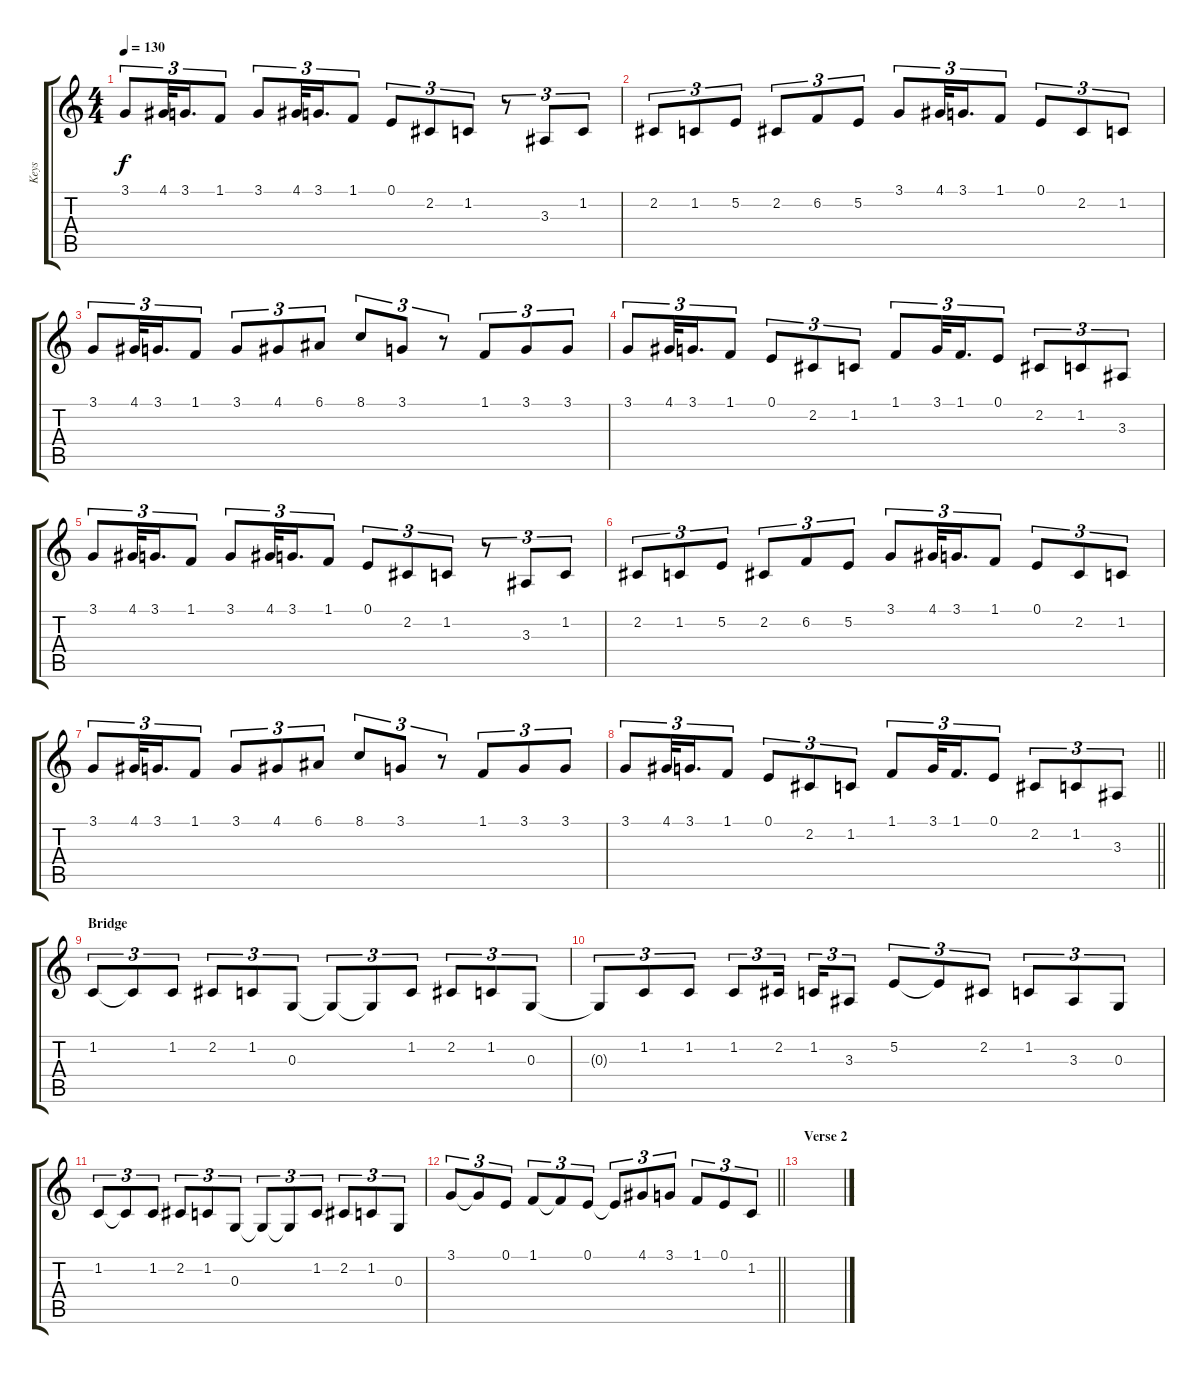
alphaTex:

\track ("Keys " "Keys ") {instrument lead1square}
\staff {score tabs}
\tuning (E4 B3 G3 D3 A2 E2) {hide}
\ts (4 4)
\tempo 130
\clef g2
\ks c
3.1.8{tu (3 2) dy f} 4.1.32{tu (3 2)} 3.1.16{d tu (3 2)} 1.1.8{tu (3 2)} 3.1.8{tu (3 2)} 4.1.32{tu (3 2)} 3.1.16{d tu (3 2)} 1.1.8{tu (3 2)} 0.1.8{tu (3 2)} 2.2.8{tu (3 2)} 1.2.8{tu (3 2)} r.8{tu (3 2)} 3.3.8{tu (3 2)} 1.2.8{tu (3 2)} |
2.2.8{tu (3 2)} 1.2.8{tu (3 2)} 5.2.8{tu (3 2)} 2.2.8{tu (3 2)} 6.2.8{tu (3 2)} 5.2.8{tu (3 2)} 3.1.8{tu (3 2)} 4.1.32{tu (3 2)} 3.1.16{d tu (3 2)} 1.1.8{tu (3 2)} 0.1.8{tu (3 2)} 2.2.8{tu (3 2)} 1.2.8{tu (3 2)} |
3.1.8{tu (3 2)} 4.1.32{tu (3 2)} 3.1.16{d tu (3 2)} 1.1.8{tu (3 2)} 3.1.8{tu (3 2)} 4.1.8{tu (3 2)} 6.1.8{tu (3 2)} 8.1.8{tu (3 2)} 3.1.8{tu (3 2)} r.8{tu (3 2)} 1.1.8{tu (3 2)} 3.1.8{tu (3 2)} 3.1.8{tu (3 2)} |
3.1.8{tu (3 2)} 4.1.32{tu (3 2)} 3.1.16{d tu (3 2)} 1.1.8{tu (3 2)} 0.1.8{tu (3 2)} 2.2.8{tu (3 2)} 1.2.8{tu (3 2)} 1.1.8{tu (3 2)} 3.1.32{tu (3 2)} 1.1.16{d tu (3 2)} 0.1.8{tu (3 2)} 2.2.8{tu (3 2)} 1.2.8{tu (3 2)} 3.3.8{tu (3 2)} |
3.1.8{tu (3 2)} 4.1.32{tu (3 2)} 3.1.16{d tu (3 2)} 1.1.8{tu (3 2)} 3.1.8{tu (3 2)} 4.1.32{tu (3 2)} 3.1.16{d tu (3 2)} 1.1.8{tu (3 2)} 0.1.8{tu (3 2)} 2.2.8{tu (3 2)} 1.2.8{tu (3 2)} r.8{tu (3 2)} 3.3.8{tu (3 2)} 1.2.8{tu (3 2)} |
2.2.8{tu (3 2)} 1.2.8{tu (3 2)} 5.2.8{tu (3 2)} 2.2.8{tu (3 2)} 6.2.8{tu (3 2)} 5.2.8{tu (3 2)} 3.1.8{tu (3 2)} 4.1.32{tu (3 2)} 3.1.16{d tu (3 2)} 1.1.8{tu (3 2)} 0.1.8{tu (3 2)} 2.2.8{tu (3 2)} 1.2.8{tu (3 2)} |
3.1.8{tu (3 2)} 4.1.32{tu (3 2)} 3.1.16{d tu (3 2)} 1.1.8{tu (3 2)} 3.1.8{tu (3 2)} 4.1.8{tu (3 2)} 6.1.8{tu (3 2)} 8.1.8{tu (3 2)} 3.1.8{tu (3 2)} r.8{tu (3 2)} 1.1.8{tu (3 2)} 3.1.8{tu (3 2)} 3.1.8{tu (3 2)} |
\barLineRight lightlight
3.1.8{tu (3 2)} 4.1.32{tu (3 2)} 3.1.16{d tu (3 2)} 1.1.8{tu (3 2)} 0.1.8{tu (3 2)} 2.2.8{tu (3 2)} 1.2.8{tu (3 2)} 1.1.8{tu (3 2)} 3.1.32{tu (3 2)} 1.1.16{d tu (3 2)} 0.1.8{tu (3 2)} 2.2.8{tu (3 2)} 1.2.8{tu (3 2)} 3.3.8{tu (3 2)} |
\section ("" "Bridge")
1.2.8{tu (3 2)} 1.2{t}.8{tu (3 2)} 1.2.8{tu (3 2)} 2.2.8{tu (3 2)} 1.2.8{tu (3 2)} 0.3.8{tu (3 2)} 0.3{t}.8{tu (3 2)} 0.3{t}.8{tu (3 2)} 1.2.8{tu (3 2)} 2.2.8{tu (3 2)} 1.2.8{tu (3 2)} 0.3.8{tu (3 2)} |
0.3{t}.8{tu (3 2)} 1.2.8{tu (3 2)} 1.2.8{tu (3 2)} 1.2.8{tu (3 2)} 2.2.16{tu (3 2) beam splitsecondary} 1.2.16{tu (3 2)} 3.3.8{tu (3 2)} 5.2.8{tu (3 2)} 5.2{t}.8{tu (3 2)} 2.2.8{tu (3 2)} 1.2.8{tu (3 2)} 3.3.8{tu (3 2)} 0.3.8{tu (3 2)} |
1.2.8{tu (3 2)} 1.2{t}.8{tu (3 2)} 1.2.8{tu (3 2)} 2.2.8{tu (3 2)} 1.2.8{tu (3 2)} 0.3.8{tu (3 2)} 0.3{t}.8{tu (3 2)} 0.3{t}.8{tu (3 2)} 1.2.8{tu (3 2)} 2.2.8{tu (3 2)} 1.2.8{tu (3 2)} 0.3.8{tu (3 2)} |
\barLineRight lightlight
3.1.8{tu (3 2)} 3.1{t}.8{tu (3 2)} 0.1.8{tu (3 2)} 1.1.8{tu (3 2)} 1.1{t}.8{tu (3 2)} 0.1.8{tu (3 2)} 0.1{t}.8{tu (3 2)} 4.1.8{tu (3 2)} 3.1.8{tu (3 2)} 1.1.8{tu (3 2)} 0.1.8{tu (3 2)} 1.2.8{tu (3 2)} |
\section ("" "Verse 2")
